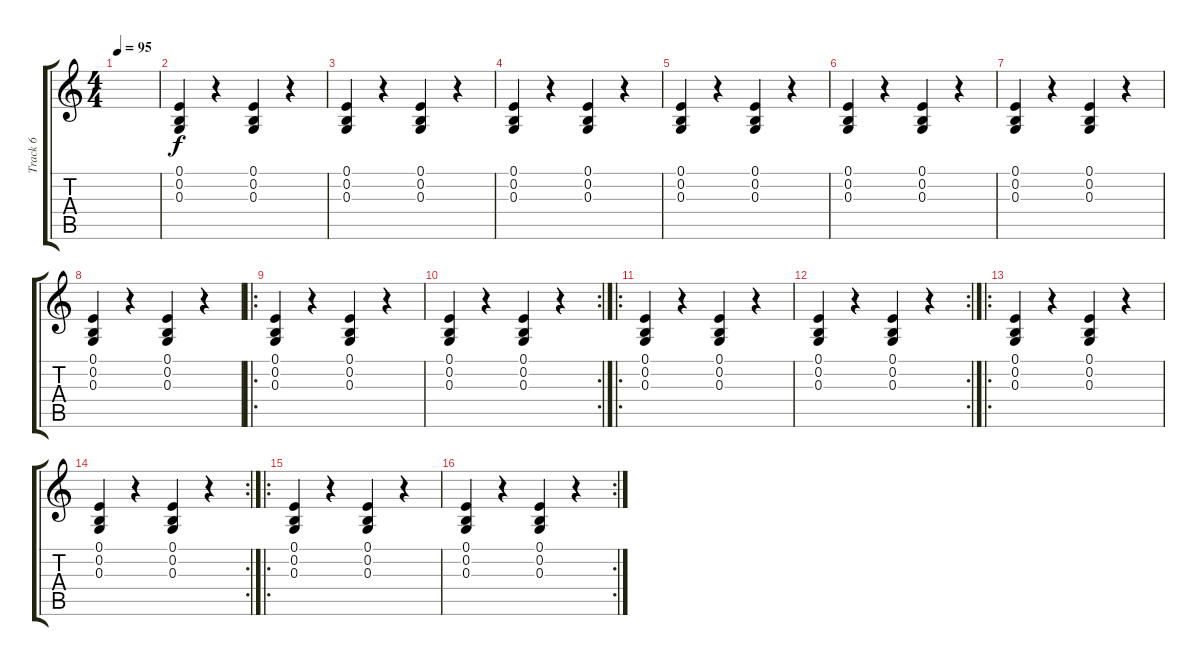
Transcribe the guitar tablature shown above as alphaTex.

\track ("Track 6" "Track 6") {instrument recorder}
\staff {score tabs}
\tuning (E4 B3 G3 D3 A2 E2) {hide}
\ts (4 4)
\tempo 95
\clef g2
\ks c
|
(0.1 0.2 0.3).4 r.4 (0.1 0.2 0.3).4 r.4 |
(0.1 0.2 0.3).4 r.4 (0.1 0.2 0.3).4 r.4 |
(0.1 0.2 0.3).4 r.4 (0.1 0.2 0.3).4 r.4 |
(0.1 0.2 0.3).4{instrument recorder} r.4 (0.1 0.2 0.3).4 r.4 |
(0.1 0.2 0.3).4 r.4 (0.1 0.2 0.3).4 r.4 |
(0.1 0.2 0.3).4 r.4 (0.1 0.2 0.3).4 r.4 |
(0.1 0.2 0.3).4 r.4 (0.1 0.2 0.3).4 r.4 |
\ro
(0.1 0.2 0.3).4 r.4 (0.1 0.2 0.3).4 r.4 |
\rc 2
(0.1 0.2 0.3).4 r.4 (0.1 0.2 0.3).4 r.4 |
\ro
(0.1 0.2 0.3).4 r.4 (0.1 0.2 0.3).4 r.4 |
\rc 2
(0.1 0.2 0.3).4{instrument recorder} r.4 (0.1 0.2 0.3).4 r.4 |
\ro
(0.1 0.2 0.3).4 r.4 (0.1 0.2 0.3).4 r.4 |
\rc 2
(0.1 0.2 0.3).4 r.4 (0.1 0.2 0.3).4 r.4 |
\ro
(0.1 0.2 0.3).4 r.4 (0.1 0.2 0.3).4 r.4 |
\rc 2
(0.1 0.2 0.3).4 r.4 (0.1 0.2 0.3).4 r.4
